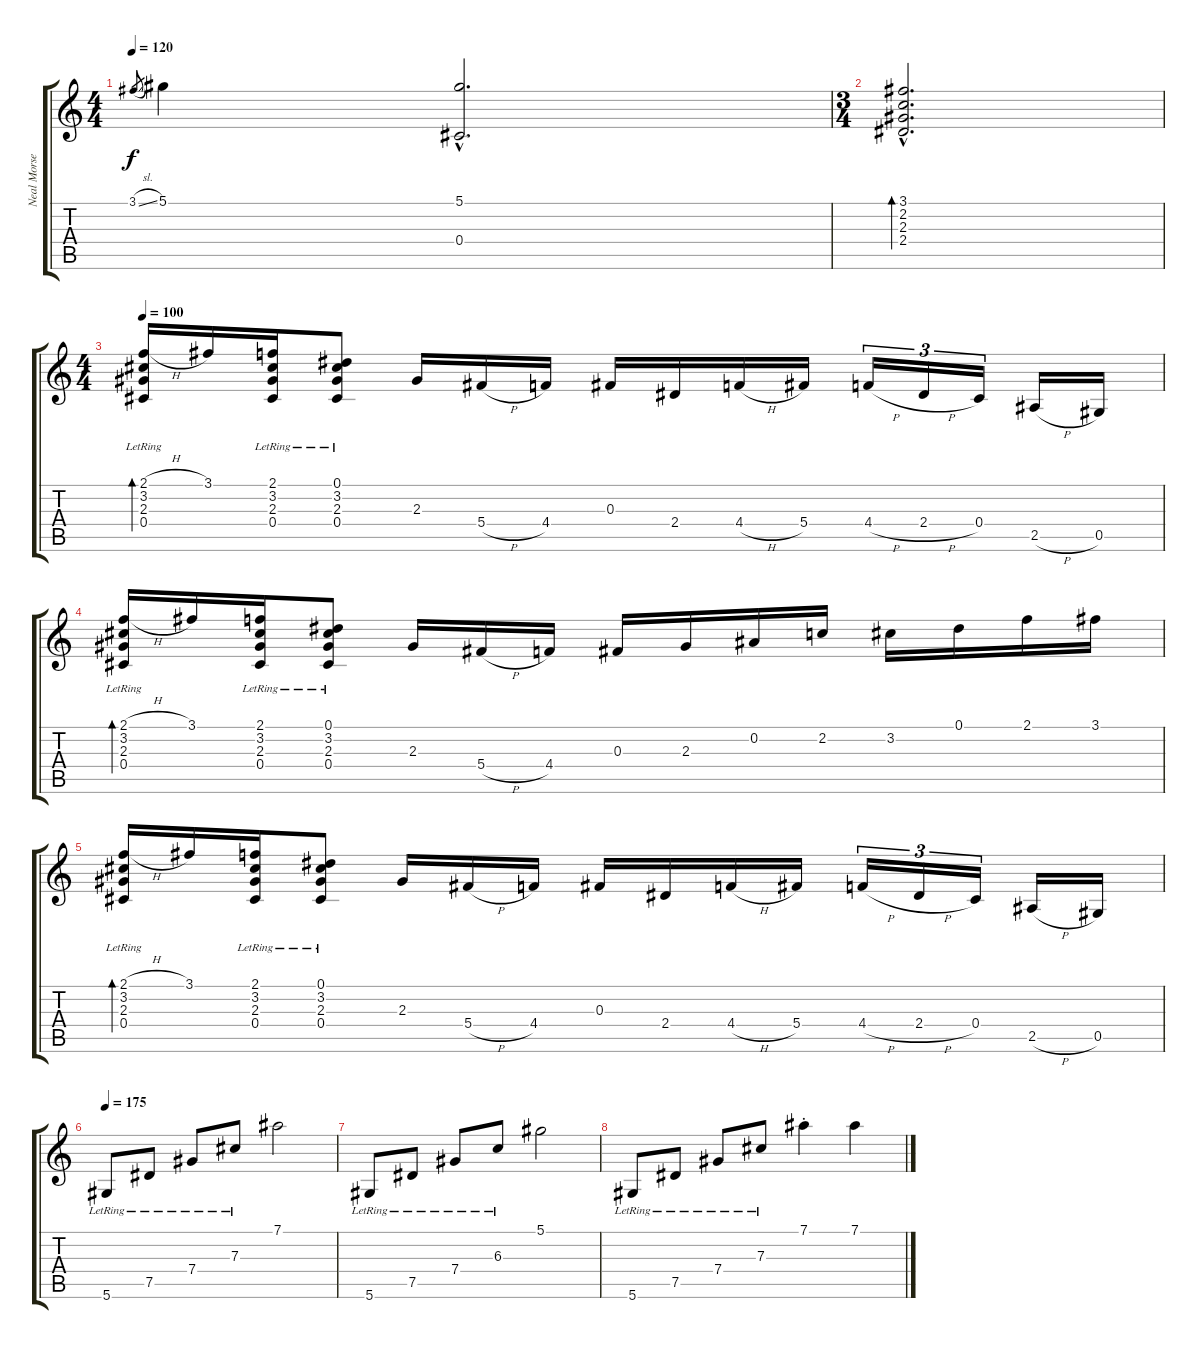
\track ("Neal Morse" "Neal Morse") {instrument acousticguitarsteel}
\staff {score tabs}
\tuning (Eb4 Bb3 Gb3 Db3 Ab2 Eb2) {hide}
\ts (4 4)
\tempo 120
\clef g2
\ks c
3.1{sl}.8{gr dy f} 5.1.4 (5.1{hac} 0.4{hac}).2{d} |
\ts (3 4)
(3.1{hac} 2.2{hac} 2.3{hac} 2.4{hac}).2{d bd 480} |
\ts (4 4)
\tempo 100
(2.1{h} 3.2{lr} 2.3{lr} 0.4{lr}).16{bd 480 volume 16} 3.1.16 (2.1{lr} 3.2 2.3 0.4).16 (0.1{lr} 3.2{lr} 2.3{lr} 0.4{lr}).8 2.3.16 5.4{h}.16 4.4.16 0.3.16 2.4.16 4.4{h}.16 5.4.16 4.4{h}.16{tu (3 2)} 2.4{h}.16{tu (3 2)} 0.4.16{tu (3 2)} 2.5{h}.16 0.5.16 |
(2.1{h} 3.2{lr} 2.3{lr} 0.4{lr}).16{bd 480} 3.1.16 (2.1{lr} 3.2 2.3 0.4).16 (0.1{lr} 3.2{lr} 2.3{lr} 0.4{lr}).8 2.3.16 5.4{h}.16 4.4.16 0.3.16 2.3.16 0.2.16 2.2.16 3.2.16 0.1.16 2.1.16 3.1.16 |
(2.1{h} 3.2{lr} 2.3{lr} 0.4{lr}).16{bd 480} 3.1.16 (2.1{lr} 3.2 2.3 0.4).16 (0.1{lr} 3.2{lr} 2.3{lr} 0.4{lr}).8 2.3.16 5.4{h}.16 4.4.16 0.3.16 2.4.16 4.4{h}.16 5.4.16 4.4{h}.16{tu (3 2)} 2.4{h}.16{tu (3 2)} 0.4.16{tu (3 2)} 2.5{h}.16 0.5.16 |
\tempo 175
5.6{lr}.8{volume 14} 7.5{lr}.8 7.4{lr}.8 7.3{lr}.8 7.1.2 |
5.6{lr}.8 7.5{lr}.8 7.4{lr}.8 6.3{lr}.8 5.1.2 |
5.6{lr}.8 7.5{lr}.8 7.4{lr}.8 7.3{lr}.8 7.1{st}.4 7.1.4
